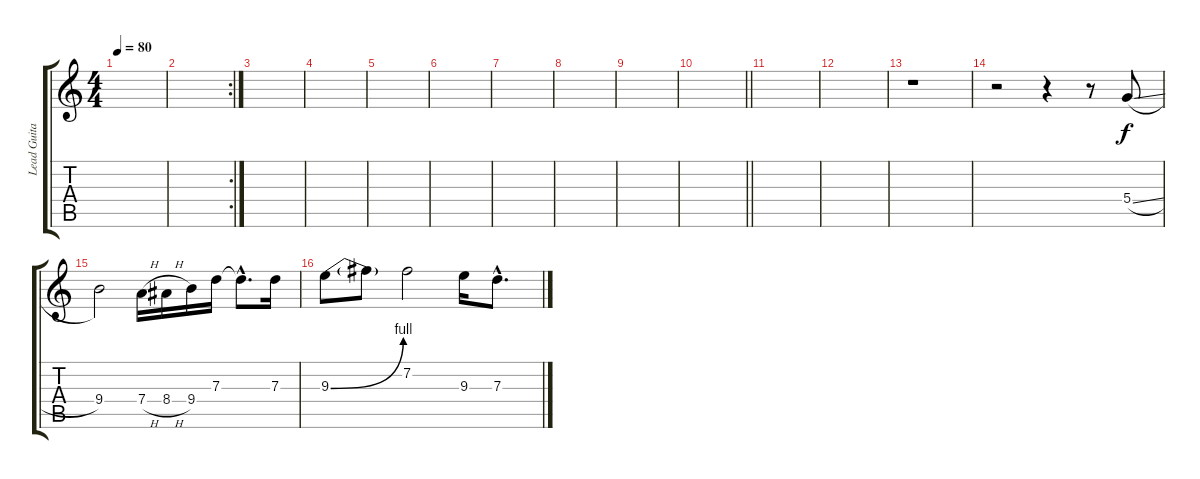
\track ("Lead Guitar 2" "Lead Guita") {instrument distortionguitar}
\staff {score tabs}
\tuning (E4 B3 G3 D3 A2 E2) {hide}
\ts (4 4)
\tempo 80
\clef g2
\ks c
|
\rc 2
|
|
|
|
|
|
|
|
\barLineRight lightlight
|
|
|
r.1 |
r.2 r.4 r.8 5.4{sl}.8 |
9.4.2 7.4{h}.16 8.4{h}.16 9.4.16 7.3.16 7.3{hac t}.8{d} 7.3.16 |
9.3{be (bend 0 0 60 4)}.8 9.3{t}.8 7.2.2 9.3.16 7.3{hac}.8{d}
